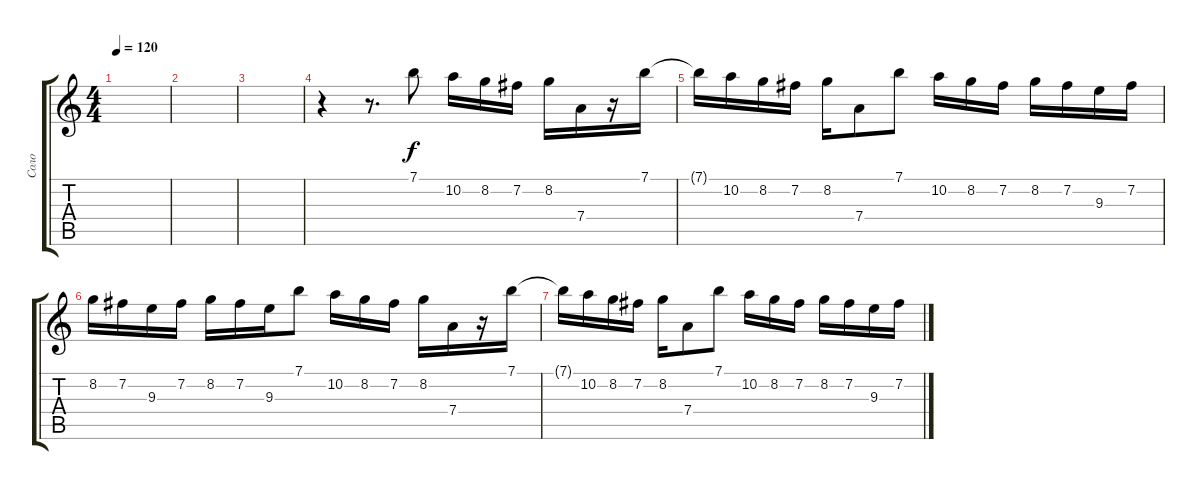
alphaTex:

\track ("Соло" "Соло") {instrument overdrivenguitar}
\staff {score tabs}
\tuning (E4 B3 G3 D3 A2 E2) {hide}
\ts (4 4)
\tempo 120
\clef g2
\ks c
|
|
|
r.4 r.8{d} 7.1.8 10.2.16 8.2.16 7.2.16 8.2.16 7.4.16 r.16 7.1.16 |
7.1{t}.16 10.2.16 8.2.16 7.2.16 8.2.16 7.4.8 7.1.8 10.2.16 8.2.16 7.2.16 8.2.16 7.2.16 9.3.16 7.2.16 |
8.2.16 7.2.16 9.3.16 7.2.16 8.2.16 7.2.16 9.3.16 7.1.8 10.2.16 8.2.16 7.2.16 8.2.16 7.4.16 r.16 7.1.16 |
7.1{t}.16 10.2.16 8.2.16 7.2.16 8.2.16 7.4.8 7.1.8 10.2.16 8.2.16 7.2.16 8.2.16 7.2.16 9.3.16 7.2.16
